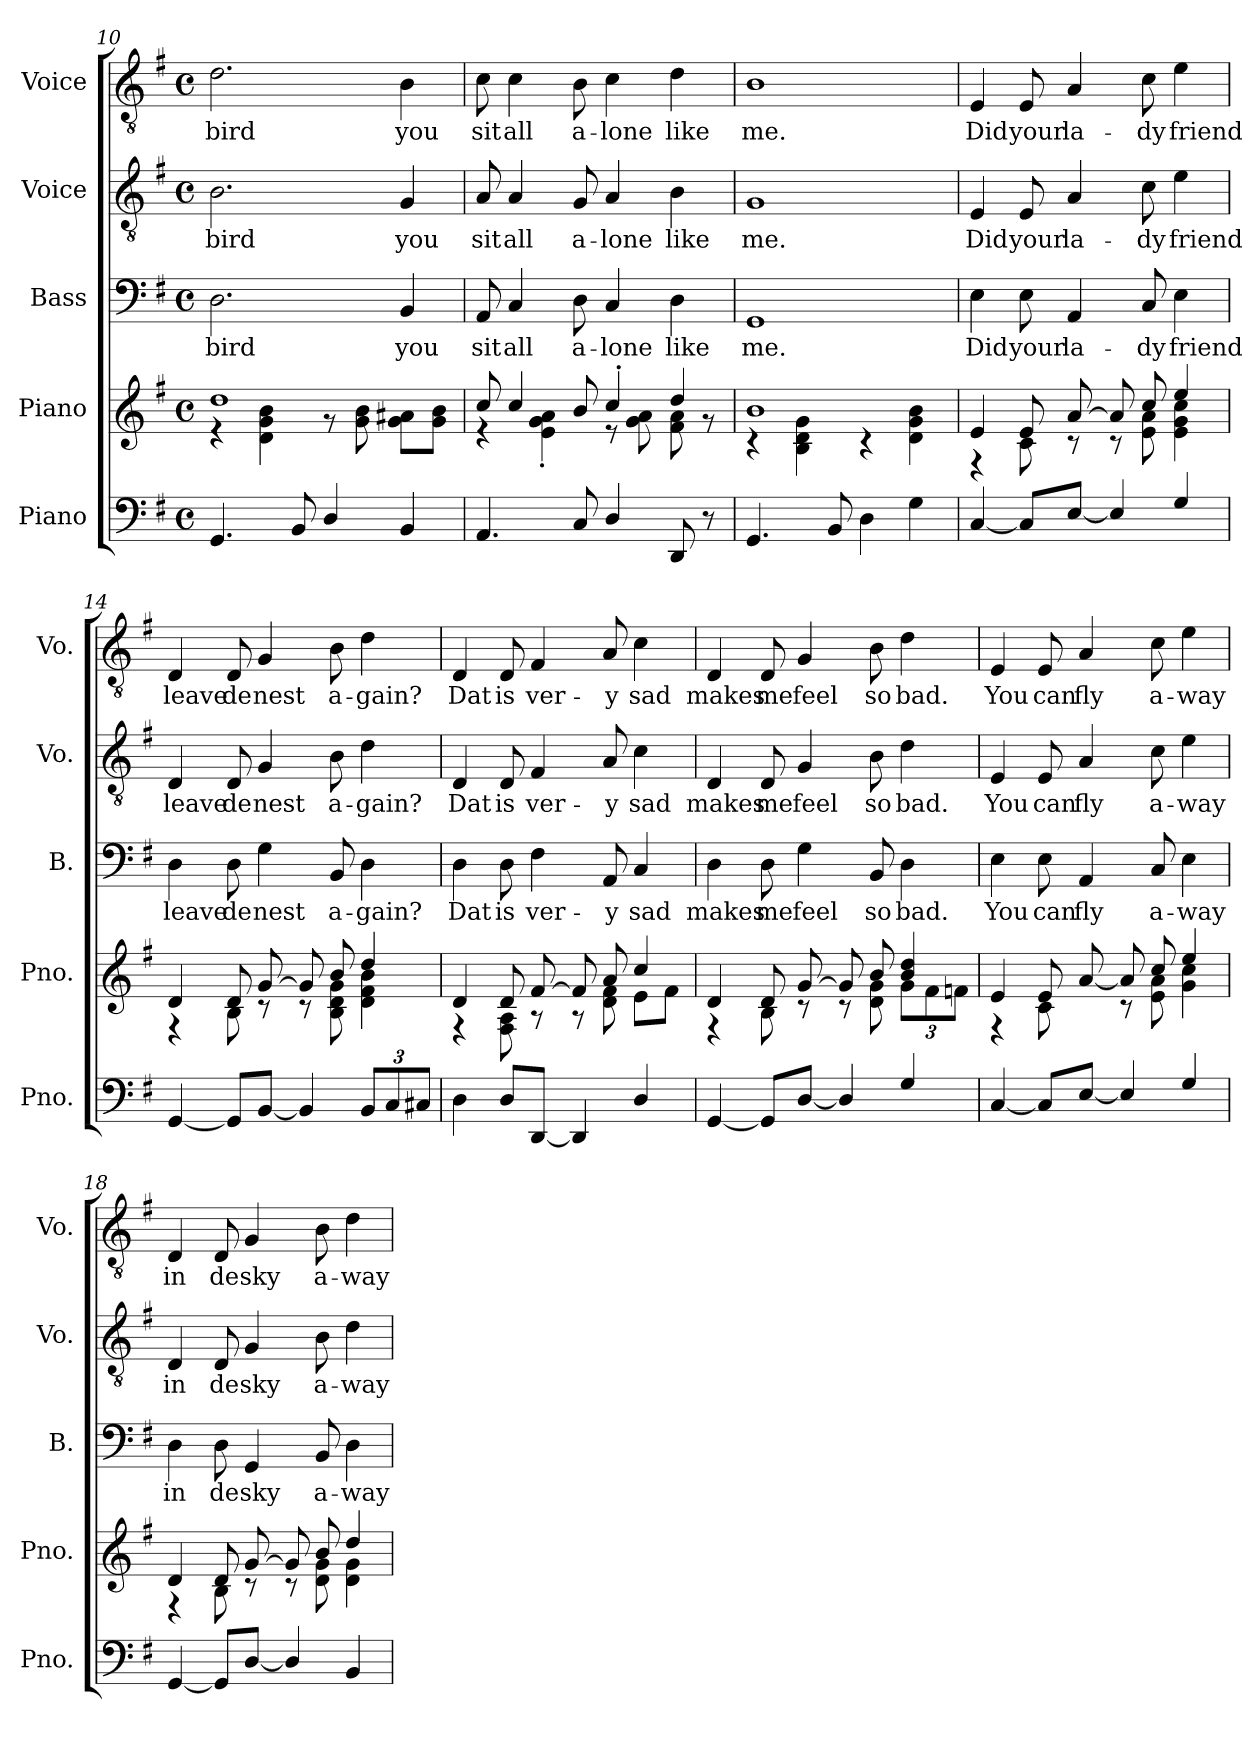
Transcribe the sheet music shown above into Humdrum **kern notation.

**kern	**kern	**kern	**text	**kern	**text	**kern	**text
*part5	*part4	*part3	*part3	*part2	*part2	*part1	*part1
*staff5	*staff4	*staff3	*staff3	*staff2	*staff2	*staff1	*staff1
*I"Piano	*I"Piano	*I"Bass	*	*I"Voice	*	*I"Voice	*
*I'Pno.	*I'Pno.	*I'B.	*	*I'Vo.	*	*I'Vo.	*
*clefF4	*clefG2	*clefF4	*	*clefGv2	*	*clefGv2	*
*k[f#]	*k[f#]	*k[f#]	*	*k[f#]	*	*k[f#]	*
*M4/4	*M4/4	*M4/4	*	*M4/4	*	*M4/4	*
*met(c)	*met(c)	*met(c)	*	*met(c)	*	*met(c)	*
=10	=10	=10	=10	=10	=10	=10	=10
*	*^	*	*	*	*	*	*
!	!	!	!	!LO:LY:b	!	!LO:LY:b	!	!LO:LY:b
4.GG/	1dd	4r	2.D\	bird	2.B\	bird	2.d\	bird
.	.	4d\ 4g\ 4b\	.	.	.	.	.	.
8BB/	.	.	.	.	.	.	.	.
4D/	.	8r	.	.	.	.	.	.
.	.	8g\ 8b\	.	.	.	.	.	.
!	!	!	!	!LO:LY:b	!	!LO:LY:b	!	!LO:LY:b
4BB/	.	8g\ 8a#X\L	4BB/	you	4G/	you	4B\	you
.	.	8g\ 8b\J	.	.	.	.	.	.
=11	=11	=11	=11	=11	=11	=11	=11	=11
!	!	!	!	!LO:LY:b	!	!LO:LY:b	!	!LO:LY:b
4.AA/	8cc/	4r	8AA/	sit	8A/	sit	8c\	sit
!	!	!	!	!LO:LY:b	!	!LO:LY:b	!	!LO:LY:b
.	4cc/	.	4C/	all	4A/	all	4c\	all
.	.	4e\' 4g\' 4a\'	.	.	.	.	.	.
!	!	!	!	!LO:LY:b	!	!LO:LY:b	!	!LO:LY:b
8C/	8b/	.	8D\	a-	8G/	a-	8B\	a-
!	!	!	!	!LO:LY:b	!	!LO:LY:b	!	!LO:LY:b
4D/	4cc'/	8r	4C/	-lone	4A/	-lone	4c\	-lone
.	.	8g\ 8a\	.	.	.	.	.	.
!	!	!	!	!LO:LY:b	!	!LO:LY:b	!	!LO:LY:b
8DD/	4dd/	8f#\ 8a\	4D\	like	4B\	like	4d\	like
8r	.	8r	.	.	.	.	.	.
!!LO:PB:g=z
=12	=12	=12	=12	=12	=12	=12	=12	=12
!	!	!	!	!LO:LY:b	!	!LO:LY:b	!	!LO:LY:b
4.GG/	1b	4r	1GG	me.	1G	me.	1B	me.
.	.	4B\ 4d\ 4g\	.	.	.	.	.	.
8BB/	.	.	.	.	.	.	.	.
4D\	.	4r	.	.	.	.	.	.
4G\	.	4d\ 4g\ 4b\	.	.	.	.	.	.
=13	=13	=13	=13	=13	=13	=13	=13	=13
!	!	!	!	!LO:LY:b	!	!LO:LY:b	!	!LO:LY:b
[<4C/	4e/	4r	4E\	Did	4E/	Did	4E/	Did
!	!	!	!	!LO:LY:b	!	!LO:LY:b	!	!LO:LY:b
8C/L]	8e/	8c\	8E\	your	8E/	your	8E/	your
!	!	!	!	!LO:LY:b	!	!LO:LY:b	!	!LO:LY:b
[<8E/J	[>8a/	8r	4AA/	la-	4A/	la-	4A/	la-
4E/]	8a/]	8r	.	.	.	.	.	.
!	!	!	!	!LO:LY:b	!	!LO:LY:b	!	!LO:LY:b
.	8cc/	8e\ 8a\	8C/	-dy	8c\	-dy	8c\	-dy
!	!	!	!	!LO:LY:b	!	!LO:LY:b	!	!LO:LY:b
4G/	4ee/	4e\ 4g\ 4cc\	4E\	friend	4e\	friend	4e\	friend
=14	=14	=14	=14	=14	=14	=14	=14	=14
!	!	!	!	!LO:LY:b	!	!LO:LY:b	!	!LO:LY:b
[<4GG/	4d/	4r	4D\	leave	4D/	leave	4D/	leave
!	!	!	!	!LO:LY:b	!	!LO:LY:b	!	!LO:LY:b
8GG/L]	8d/	8B\	8D\	de	8D/	de	8D/	de
!	!	!	!	!LO:LY:b	!	!LO:LY:b	!	!LO:LY:b
[<8BB/J	[>8g/	8r	4G\	nest	4G/	nest	4G/	nest
4BB/]	8g/]	8r	.	.	.	.	.	.
!	!	!	!	!LO:LY:b	!	!LO:LY:b	!	!LO:LY:b
.	8b/	8B\ 8d\ 8g\	8BB/	a-	8B\	a-	8B\	a-
*Xbrackettup	*	*	*	*	*	*	*	*
!	!	!	!	!LO:LY:b	!	!LO:LY:b	!	!LO:LY:b
12BB/L	4dd/	4d\ 4f#\ 4b\	4D\	-gain?	4d\	-gain?	4d\	-gain?
12C/	.	.	.	.	.	.	.	.
12C#X/J	.	.	.	.	.	.	.	.
=15	=15	=15	=15	=15	=15	=15	=15	=15
!	!	!	!	!LO:LY:b	!	!LO:LY:b	!	!LO:LY:b
4D\	4d/	4r	4D\	Dat	4D/	Dat	4D/	Dat
!	!	!	!	!LO:LY:b	!	!LO:LY:b	!	!LO:LY:b
8D/L	8d/	8F#\ 8A\	8D\	is	8D/	is	8D/	is
!	!	!	!	!LO:LY:b	!	!LO:LY:b	!	!LO:LY:b
[<8DD/J	[>8f#/	8r	4F#\	ver-	4F#/	ver-	4F#/	ver-
4DD/]	8f#/]	8r	.	.	.	.	.	.
!	!	!	!	!LO:LY:b	!	!LO:LY:b	!	!LO:LY:b
.	8a/	8d\ 8f#\	8AA/	-y	8A/	-y	8A/	-y
!	!	!	!	!LO:LY:b	!	!LO:LY:b	!	!LO:LY:b
4D/	4cc/	8e\L	4C/	sad	4c\	sad	4c\	sad
.	.	8f#\J	.	.	.	.	.	.
!!LO:LB:g=z
=16	=16	=16	=16	=16	=16	=16	=16	=16
!	!	!	!	!LO:LY:b	!	!LO:LY:b	!	!LO:LY:b
[<4GG/	4d/	4r	4D\	makes	4D/	makes	4D/	makes
!	!	!	!	!LO:LY:b	!	!LO:LY:b	!	!LO:LY:b
8GG/L]	8d/	8B\	8D\	me	8D/	me	8D/	me
!	!	!	!	!LO:LY:b	!	!LO:LY:b	!	!LO:LY:b
[<8D/J	[>8g/	8r	4G\	feel	4G/	feel	4G/	feel
4D/]	8g/]	8r	.	.	.	.	.	.
!	!	!	!	!LO:LY:b	!	!LO:LY:b	!	!LO:LY:b
.	8b/	8d\ 8g\	8BB/	so	8B\	so	8B\	so
*	*	*Xbrackettup	*	*	*	*	*	*
!	!	!	!	!LO:LY:b	!	!LO:LY:b	!	!LO:LY:b
4G/	4b/ 4dd/	12g\L	4D\	bad.	4d\	bad.	4d\	bad.
.	.	12f#\	.	.	.	.	.	.
.	.	12fn\J	.	.	.	.	.	.
=17	=17	=17	=17	=17	=17	=17	=17	=17
!	!	!	!	!LO:LY:b	!	!LO:LY:b	!	!LO:LY:b
[<4C/	4e/	4r	4E\	You	4E/	You	4E/	You
!	!	!	!	!LO:LY:b	!	!LO:LY:b	!	!LO:LY:b
8C/L]	8e/	8c\	8E\	can	8E/	can	8E/	can
!	!	!	!	!LO:LY:b	!	!LO:LY:b	!	!LO:LY:b
[<8E/J	[>8a/	8ryy	4AA/	fly	4A/	fly	4A/	fly
4E/]	8a/]	8r	.	.	.	.	.	.
!	!	!	!	!LO:LY:b	!	!LO:LY:b	!	!LO:LY:b
.	8cc/	8e\ 8a\	8C/	a-	8c\	a-	8c\	a-
!	!	!	!	!LO:LY:b	!	!LO:LY:b	!	!LO:LY:b
4G/	4ee/	4g\ 4cc\	4E\	-way	4e\	-way	4e\	-way
=18	=18	=18	=18	=18	=18	=18	=18	=18
!	!	!	!	!LO:LY:b	!	!LO:LY:b	!	!LO:LY:b
[<4GG/	4d/	4r	4D\	in	4D/	in	4D/	in
!	!	!	!	!LO:LY:b	!	!LO:LY:b	!	!LO:LY:b
8GG/L]	8d/	8B\	8D\	de	8D/	de	8D/	de
!	!	!	!	!LO:LY:b	!	!LO:LY:b	!	!LO:LY:b
[<8D/J	[>8g/	8r	4GG/	sky	4G/	sky	4G/	sky
4D/]	8g/]	8r	.	.	.	.	.	.
!	!	!	!	!LO:LY:b	!	!LO:LY:b	!	!LO:LY:b
.	8b/	8d\ 8g\	8BB/	a-	8B\	a-	8B\	a-
!	!	!	!	!LO:LY:b	!	!LO:LY:b	!	!LO:LY:b
4BB/	4dd/	4d\ 4g\	4D\	-way	4d\	-way	4d\	-way
*	*v	*v	*	*	*	*	*	*
=	=	=	=	=	=	=	=
*-	*-	*-	*-	*-	*-	*-	*-
